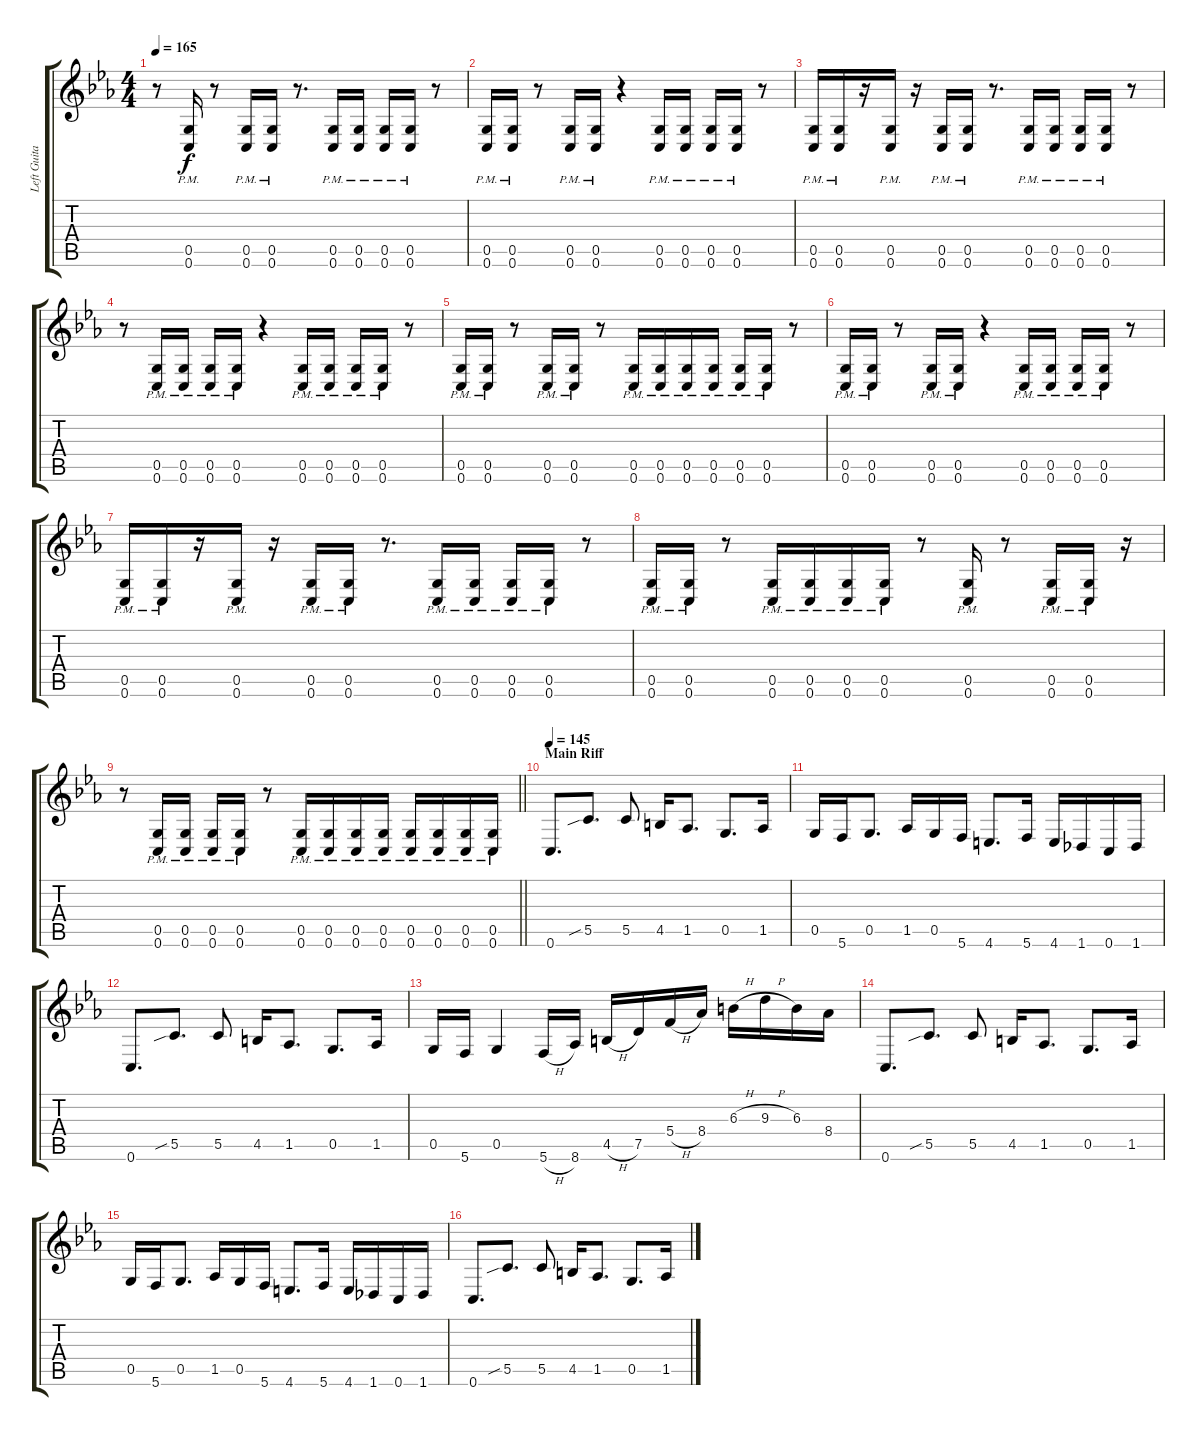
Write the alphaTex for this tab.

\track ("Left Guitar" "Left Guita") {instrument overdrivenguitar}
\staff {score tabs}
\tuning (D4 A3 F3 C3 G2 C2) {hide}
\ts (4 4)
\tempo 165
\clef g2
\ks eb
r.8{dy f} (0.5{pm} 0.6{pm}).16 r.8 (0.5{pm} 0.6{pm}).16 (0.5{pm} 0.6{pm}).16 r.8{d} (0.5{pm} 0.6{pm}).16 (0.5{pm} 0.6{pm}).16 (0.5{pm} 0.6{pm}).16 (0.5{pm} 0.6{pm}).16 r.8 |
(0.5{pm} 0.6{pm}).16 (0.5{pm} 0.6{pm}).16 r.8 (0.5{pm} 0.6{pm}).16 (0.5{pm} 0.6{pm}).16 r.4 (0.5{pm} 0.6{pm}).16 (0.5{pm} 0.6{pm}).16 (0.5{pm} 0.6{pm}).16 (0.5{pm} 0.6{pm}).16 r.8 |
(0.5{pm} 0.6{pm}).16 (0.5{pm} 0.6{pm}).16 r.16 (0.5{pm} 0.6{pm}).16 r.16 (0.5{pm} 0.6{pm}).16 (0.5{pm} 0.6{pm}).16 r.8{d} (0.5{pm} 0.6{pm}).16 (0.5{pm} 0.6{pm}).16 (0.5{pm} 0.6{pm}).16 (0.5{pm} 0.6{pm}).16 r.8 |
r.8 (0.5{pm} 0.6{pm}).16 (0.5{pm} 0.6{pm}).16 (0.5{pm} 0.6{pm}).16 (0.5{pm} 0.6{pm}).16 r.4 (0.5{pm} 0.6{pm}).16 (0.5{pm} 0.6{pm}).16 (0.5{pm} 0.6{pm}).16 (0.5{pm} 0.6{pm}).16 r.8 |
(0.5{pm} 0.6{pm}).16 (0.5{pm} 0.6{pm}).16 r.8 (0.5{pm} 0.6{pm}).16 (0.5{pm} 0.6{pm}).16 r.8 (0.5{pm} 0.6{pm}).16 (0.5{pm} 0.6{pm}).16 (0.5{pm} 0.6{pm}).16 (0.5{pm} 0.6{pm}).16 (0.5{pm} 0.6{pm}).16 (0.5{pm} 0.6{pm}).16 r.8 |
(0.5{pm} 0.6{pm}).16 (0.5{pm} 0.6{pm}).16 r.8 (0.5{pm} 0.6{pm}).16 (0.5{pm} 0.6{pm}).16 r.4 (0.5{pm} 0.6{pm}).16 (0.5{pm} 0.6{pm}).16 (0.5{pm} 0.6{pm}).16 (0.5{pm} 0.6{pm}).16 r.8 |
(0.5{pm} 0.6{pm}).16 (0.5{pm} 0.6{pm}).16 r.16 (0.5{pm} 0.6{pm}).16 r.16 (0.5{pm} 0.6{pm}).16 (0.5{pm} 0.6{pm}).16 r.8{d} (0.5{pm} 0.6{pm}).16 (0.5{pm} 0.6{pm}).16 (0.5{pm} 0.6{pm}).16 (0.5{pm} 0.6{pm}).16 r.8 |
(0.5{pm} 0.6{pm}).16 (0.5{pm} 0.6{pm}).16 r.8 (0.5{pm} 0.6{pm}).16 (0.5{pm} 0.6{pm}).16 (0.5{pm} 0.6{pm}).16 (0.5{pm} 0.6{pm}).16 r.8 (0.5{pm} 0.6{pm}).16 r.8 (0.5{pm} 0.6{pm}).16 (0.5{pm} 0.6{pm}).16 r.16 |
\barLineRight lightlight
r.8 (0.5{pm} 0.6{pm}).16 (0.5{pm} 0.6{pm}).16 (0.5{pm} 0.6{pm}).16 (0.5{pm} 0.6{pm}).16 r.8 (0.5{pm} 0.6{pm}).16 (0.5{pm} 0.6{pm}).16 (0.5{pm} 0.6{pm}).16 (0.5{pm} 0.6{pm}).16 (0.5{pm} 0.6{pm}).16 (0.5{pm} 0.6{pm}).16 (0.5{pm} 0.6{pm}).16 (0.5{pm} 0.6{pm}).16 |
\section ("" "Main Riff")
\tempo 145
0.6.8{d} 5.5{sib}.8{d} 5.5.8 4.5.16 1.5.8{d} 0.5.8{d} 1.5.16 |
0.5.16 5.6.16 0.5.8{d} 1.5.16 0.5.16 5.6.16 4.6.8{d} 5.6.16 4.6.16 1.6.16 0.6.16 1.6.16 |
0.6.8{d} 5.5{sib}.8{d} 5.5.8 4.5.16 1.5.8{d} 0.5.8{d} 1.5.16 |
0.5.16 5.6.16 0.5.4 5.6{h}.16 8.6.16 4.5{h}.16 7.5.16 5.4{h}.16 8.4.16 6.3{h}.16 9.3{h}.16 6.3.16 8.4.16 |
0.6.8{d} 5.5{sib}.8{d} 5.5.8 4.5.16 1.5.8{d} 0.5.8{d} 1.5.16 |
0.5.16 5.6.16 0.5.8{d} 1.5.16 0.5.16 5.6.16 4.6.8{d} 5.6.16 4.6.16 1.6.16 0.6.16 1.6.16 |
0.6.8{d} 5.5{sib}.8{d} 5.5.8 4.5.16 1.5.8{d} 0.5.8{d} 1.5.16
